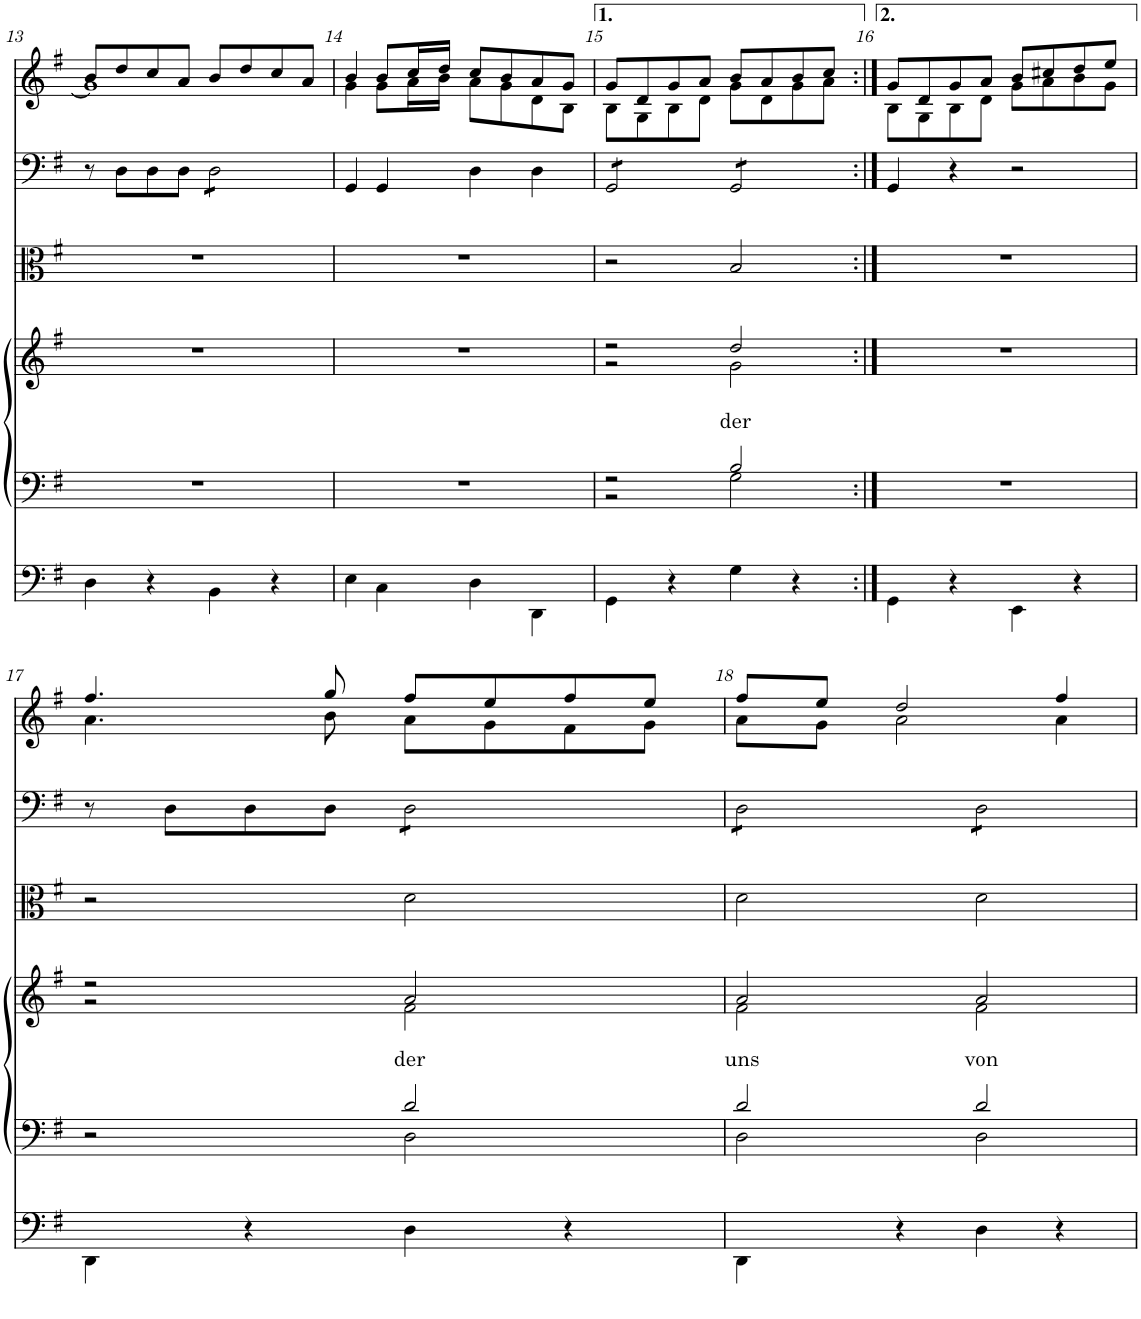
**kern	**kern	**kern	**kern	**text	**kern	**kern	**kern	**kern	**kern	**kern	**kern	**kern	**kern	**kern
*part14	*part13	*part12	*part11	*part11	*part10	*part9	*part8	*part7	*part6	*part5	*part4	*part3	*part2	*part1
*staff14	*staff13	*staff12	*staff11	*staff11	*staff10	*staff9	*staff8	*staff7	*staff6	*staff5	*staff4	*staff3	*staff2	*staff1
*I"Contrabass	*I"Violoncello	*I"Tenor/Bass	*I"Soprano/Alto	*	*I"Soprano	*I"Viola	*I"Violin	*I"Violin	*I"Oboe	*I"Oboe	*I"Flute	*I"Flute	*I"Timpani	*I"Horn in F
*I'Cb.	*I'Vc	*	*	*	*I'S.	*I'Vla	*I'Vln.	*I'Vln.	*I'Ob.	*I'Ob.	*I'Fl.	*I'Fl.	*I'Timp	*I'Hn
!!LO:PB:g=z
*clefFv4	*clefF4	*clefF4	*clefG2	*	*clefG2	*clefC3	*clefG2	*clefG2	*clefG2	*clefG2	*clefG2	*clefG2	*clefF4	*clefG2
*ITrd7c12	*	*	*	*	*	*	*	*	*	*	*	*	*	*ITrd4c7
*k[f#]	*k[f#]	*k[f#]	*k[f#]	*	*k[f#]	*k[f#]	*k[f#]	*k[f#]	*k[f#]	*k[f#]	*k[f#]	*k[f#]	*k[f#]	*k[f#]
*M4/4	*M4/4	*M4/4	*M4/4	*	*M4/4	*M4/4	*M4/4	*M4/4	*M4/4	*M4/4	*M4/4	*M4/4	*M4/4	*M4/4
*met(c)	*met(c)	*met(c)	*met(c)	*	*met(c)	*met(c)	*met(c)	*met(c)	*met(c)	*met(c)	*met(c)	*met(c)	*met(c)	*met(c)
=13	=13	=13	=13	=13	=13	=13	=13	=13	=13	=13	=13	=13	=13	=13
*	*	*	*	*	*	*	*	*	*	*	*	*	*	*^
4DD	4D\	1r	1r	.	1r	1r	1r	1r	1r	1r	1r	1r	8r	8b/L	1g]
.	.	.	.	.	.	.	.	.	.	.	.	.	8D\L	8dd/	.
4r	4r	.	.	.	.	.	.	.	.	.	.	.	8D\	8cc/	.
.	.	.	.	.	.	.	.	.	.	.	.	.	8D\J	8a/J	.
*	*	*	*	*	*	*	*	*	*	*	*	*	*tremolo	*	*
4BBB	4BB\	.	.	.	.	.	.	.	.	.	.	.	8D\L	8b/L	.
.	.	.	.	.	.	.	.	.	.	.	.	.	8D\	8dd/	.
4r	4r	.	.	.	.	.	.	.	.	.	.	.	8D\	8cc/	.
.	.	.	.	.	.	.	.	.	.	.	.	.	8D\J	8a/J	.
*	*	*	*	*	*	*	*	*	*	*	*	*	*Xtremolo	*	*
=14	=14	=14	=14	=14	=14	=14	=14	=14	=14	=14	=14	=14	=14	=14	=14
4EE	4E\	1r	1r	.	1r	1r	1r	1r	1r	1r	1r	1r	4GG/	4b/	4g\
4CC	4C\	.	.	.	.	.	.	.	.	.	.	.	4GG/	8b/L	8g\L
.	.	.	.	.	.	.	.	.	.	.	.	.	.	16cc/L	16a\L
.	.	.	.	.	.	.	.	.	.	.	.	.	.	16dd/JJ	16b\JJ
4DD	4D\	.	.	.	.	.	.	.	.	.	.	.	4D\	8cc/L	8a\L
.	.	.	.	.	.	.	.	.	.	.	.	.	.	8b/	8g\
4DDD	4DD\	.	.	.	.	.	.	.	.	.	.	.	4D\	8a/	8d\
.	.	.	.	.	.	.	.	.	.	.	.	.	.	8g/J	8B\J
=15	=15	=15	=15	=15	=15	=15	=15	=15	=15	=15	=15	=15	=15	=15	=15
*	*	*^	*^	*	*	*	*^	*	*	*	*	*	*	*	*
*	*	*	*	*	*	*	*	*	*	*	*	*	*	*	*	*tremolo	*	*
4GGG	4GG\	2r	2r	2r	2r	.	2r	2r	1r	2r	2r	2r	2r	2r	2r	8GG/L	8g/L	8B\L
.	.	.	.	.	.	.	.	.	.	.	.	.	.	.	.	8GG/	8d/	8G\
4r	4r	.	.	.	.	.	.	.	.	.	.	.	.	.	.	8GG/	8g/	8B\
.	.	.	.	.	.	.	.	.	.	.	.	.	.	.	.	8GG/J	8a/J	8d\J
!	!	!	!	!	!	!LO:LY:b	!	!	!	!	!	!	!	!	!	!	!	!
4GG	4G\	2B/	2G\	2dd/	2g\	der	2dd	2B/	.	2g	2dd	2dd	2dd	2dd	2dd	8GG/L	8b/L	8g\L
.	.	.	.	.	.	.	.	.	.	.	.	.	.	.	.	8GG/	8a/	8d\
4r	4r	.	.	.	.	.	.	.	.	.	.	.	.	.	.	8GG/	8b/	8g\
.	.	.	.	.	.	.	.	.	.	.	.	.	.	.	.	8GG/J	8cc/J	8a\J
*	*	*	*	*	*	*	*	*	*	*	*	*	*	*	*	*Xtremolo	*	*
*	*	*v	*v	*	*	*	*	*	*v	*v	*	*	*	*	*	*	*	*
*	*	*	*v	*v	*	*	*	*	*	*	*	*	*	*	*	*
=16:|!	=16:|!	=16:|!	=16:|!	=16:|!	=16:|!	=16:|!	=16:|!	=16:|!	=16:|!	=16:|!	=16:|!	=16:|!	=16:|!	=16:|!	=16:|!
4GGG	4GG\	1r	1r	.	1r	1r	1r	1r	1r	1r	1r	1r	4GG/	8g/L	8B\L
.	.	.	.	.	.	.	.	.	.	.	.	.	.	8d/	8G\
4r	4r	.	.	.	.	.	.	.	.	.	.	.	4r	8g/	8B\
.	.	.	.	.	.	.	.	.	.	.	.	.	.	8a/J	8d\J
4EEE	4EE\	.	.	.	.	.	.	.	.	.	.	.	2r	8b/L	8g\L
.	.	.	.	.	.	.	.	.	.	.	.	.	.	8cc#X/	8a\
4r	4r	.	.	.	.	.	.	.	.	.	.	.	.	8dd/	8b\
.	.	.	.	.	.	.	.	.	.	.	.	.	.	8ee/J	8g\J
!!LO:LB:g=z	!!
=17	=17	=17	=17	=17	=17	=17	=17	=17	=17	=17	=17	=17	=17	=17	=17
*	*	*^	*^	*	*	*	*^	*	*	*	*	*	*	*	*
4DDD	4DD\	2r	2ryy	2r	2r	.	2r	2r	1r	2r	2r	2r	2r	2r	2r	8r	4.ff#/	4.a\
.	.	.	.	.	.	.	.	.	.	.	.	.	.	.	.	8D\L	.	.
4r	4r	.	.	.	.	.	.	.	.	.	.	.	.	.	.	8D\	.	.
.	.	.	.	.	.	.	.	.	.	.	.	.	.	.	.	8D\J	8gg/	8b\
!	!	!	!	!	!	!LO:LY:b	!	!	!	!	!	!	!	!	!	!	!	!
*	*	*	*	*	*	*	*	*	*	*	*	*	*	*	*	*tremolo	*	*
4DD	4D\	2d/	2D\	2a/	2f#\	der	2a	2d\	.	2f#	2a	2a	2a	2a	2a	8D\L	8ff#/L	8a\L
.	.	.	.	.	.	.	.	.	.	.	.	.	.	.	.	8D\	8ee/	8g\
4r	4r	.	.	.	.	.	.	.	.	.	.	.	.	.	.	8D\	8ff#/	8f#\
.	.	.	.	.	.	.	.	.	.	.	.	.	.	.	.	8D\J	8ee/J	8g\J
=18	=18	=18	=18	=18	=18	=18	=18	=18	=18	=18	=18	=18	=18	=18	=18	=18	=18	=18
!	!	!	!	!	!	!LO:LY:b	!	!	!	!	!	!	!	!	!	!	!	!
4DDD	4DD\	2d/	2D\	2a/	2f#\	uns	2a	2d\	1r	2f#	2a	2a	2a	2a	2a	8D\L	8ff#/L	8a\L
.	.	.	.	.	.	.	.	.	.	.	.	.	.	.	.	8D\	8ee/J	8g\J
4r	4r	.	.	.	.	.	.	.	.	.	.	.	.	.	.	8D\	2dd/	2a\
.	.	.	.	.	.	.	.	.	.	.	.	.	.	.	.	8D\J	.	.
!	!	!	!	!	!	!LO:LY:b	!	!	!	!	!	!	!	!	!	!	!	!
4DD	4D\	2d/	2D\	2a/	2f#\	von	2a	2d\	.	2f#	2a	2a	2a	2a	2a	8D\L	.	.
.	.	.	.	.	.	.	.	.	.	.	.	.	.	.	.	8D\	.	.
4r	4r	.	.	.	.	.	.	.	.	.	.	.	.	.	.	8D\	4ff#/	4a\
.	.	.	.	.	.	.	.	.	.	.	.	.	.	.	.	8D\J	.	.
*	*	*	*	*	*	*	*	*	*	*	*	*	*	*	*	*Xtremolo	*	*
*	*	*v	*v	*	*	*	*	*	*v	*v	*	*	*	*	*	*	*v	*v
*	*	*	*v	*v	*	*	*	*	*	*	*	*	*	*	*
=	=	=	=	=	=	=	=	=	=	=	=	=	=	=
*-	*-	*-	*-	*-	*-	*-	*-	*-	*-	*-	*-	*-	*-	*-
